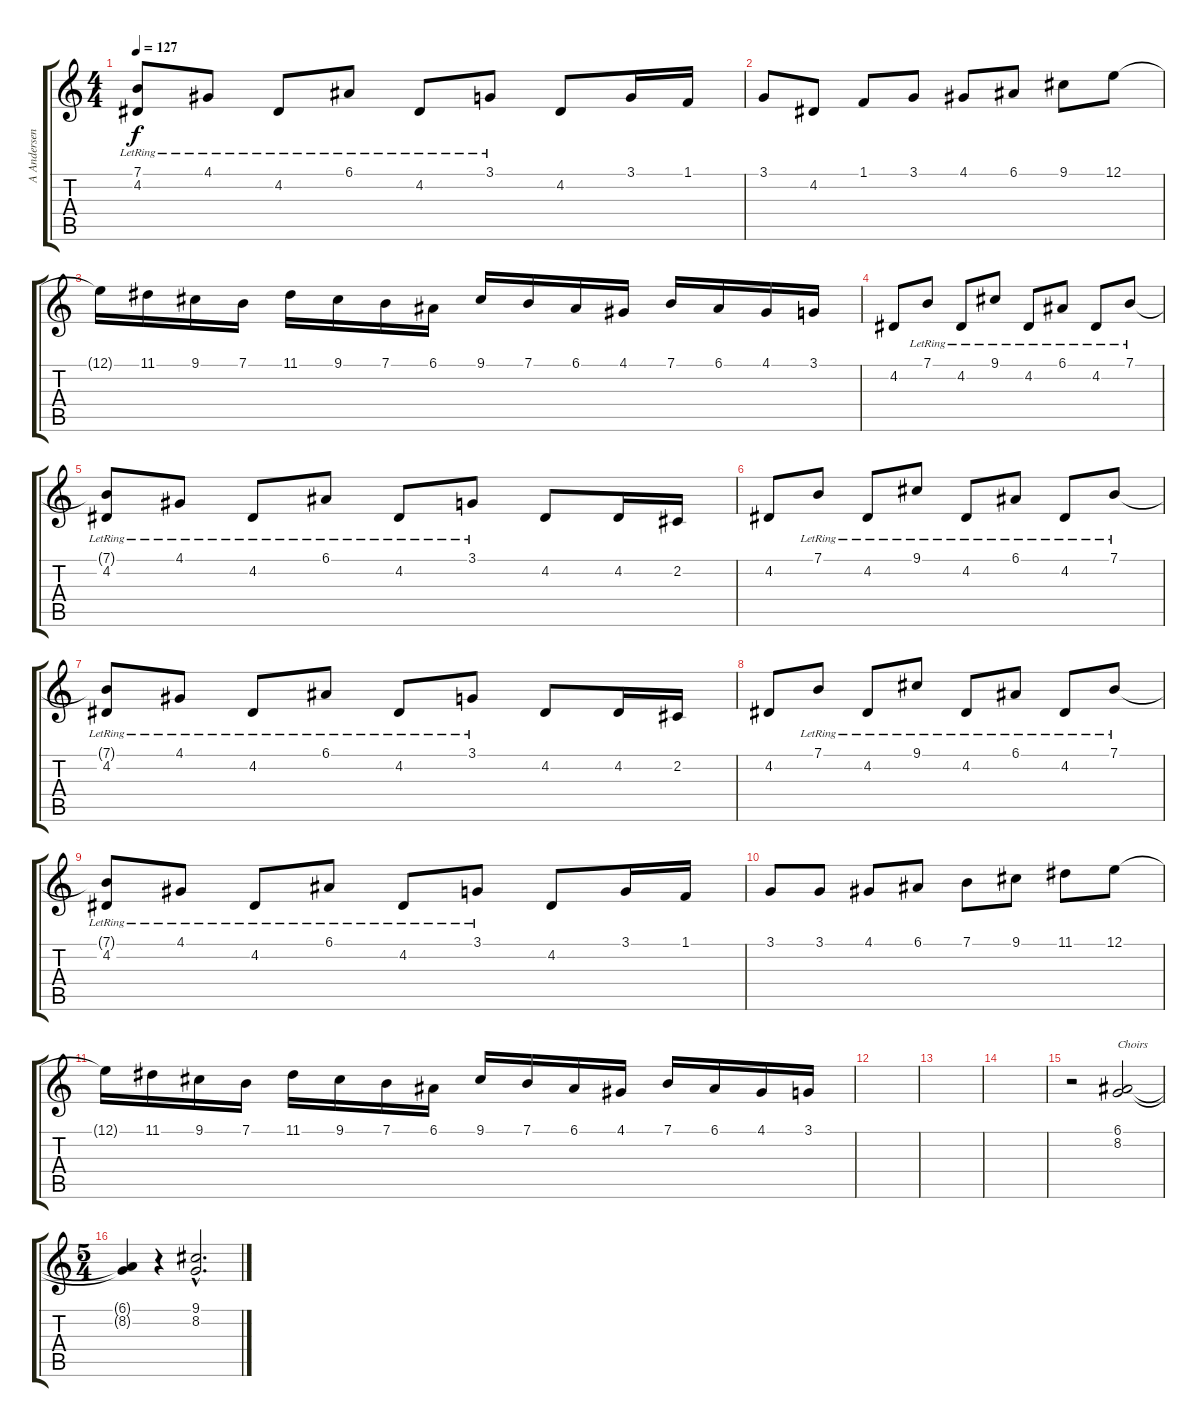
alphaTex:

\track ("A Andersen" "A Andersen") {instrument churchorgan}
\staff {score tabs}
\tuning (E4 B3 G3 D3 A2 E2) {hide}
\ts (4 4)
\tempo 127
\clef g2
\ks c
(7.1{t} 4.2{lr}).8{dy f} 4.1{lr}.8 4.2{lr}.8 6.1{lr}.8 4.2{lr}.8 3.1{lr}.8 4.2.8 3.1.16 1.1.16 |
3.1.8 4.2.8 1.1.8 3.1.8 4.1.8 6.1.8 9.1.8 12.1.8 |
12.1{t}.16 11.1.16 9.1.16 7.1.16 11.1.16 9.1.16 7.1.16 6.1.16 9.1.16 7.1.16 6.1.16 4.1.16 7.1.16 6.1.16 4.1.16 3.1.16 |
4.2.8 7.1{lr}.8 4.2{lr}.8 9.1{lr}.8 4.2{lr}.8 6.1{lr}.8 4.2{lr}.8 7.1{lr}.8 |
(7.1{t} 4.2{lr}).8 4.1{lr}.8 4.2{lr}.8 6.1{lr}.8 4.2{lr}.8 3.1{lr}.8 4.2.8 4.2.16 2.2.16 |
4.2.8 7.1{lr}.8 4.2{lr}.8 9.1{lr}.8 4.2{lr}.8 6.1{lr}.8 4.2{lr}.8 7.1{lr}.8 |
(7.1{t} 4.2{lr}).8 4.1{lr}.8 4.2{lr}.8 6.1{lr}.8 4.2{lr}.8 3.1{lr}.8 4.2.8 4.2.16 2.2.16 |
4.2.8 7.1{lr}.8 4.2{lr}.8 9.1{lr}.8 4.2{lr}.8 6.1{lr}.8 4.2{lr}.8 7.1{lr}.8 |
(7.1{t} 4.2{lr}).8 4.1{lr}.8 4.2{lr}.8 6.1{lr}.8 4.2{lr}.8 3.1{lr}.8 4.2.8 3.1.16 1.1.16 |
3.1.8 3.1.8 4.1.8 6.1.8 7.1.8 9.1.8 11.1.8 12.1.8 |
12.1{t}.16 11.1.16 9.1.16 7.1.16 11.1.16 9.1.16 7.1.16 6.1.16 9.1.16 7.1.16 6.1.16 4.1.16 7.1.16 6.1.16 4.1.16 3.1.16 |
|
|
|
r.2{volume 10 instrument choiraahs} (6.1 8.2).2{txt "Choirs"} |
\ts (5 4)
(6.1{t} 8.2{t}).4 r.4 (9.1{hac} 8.2{hac}).2{d}
